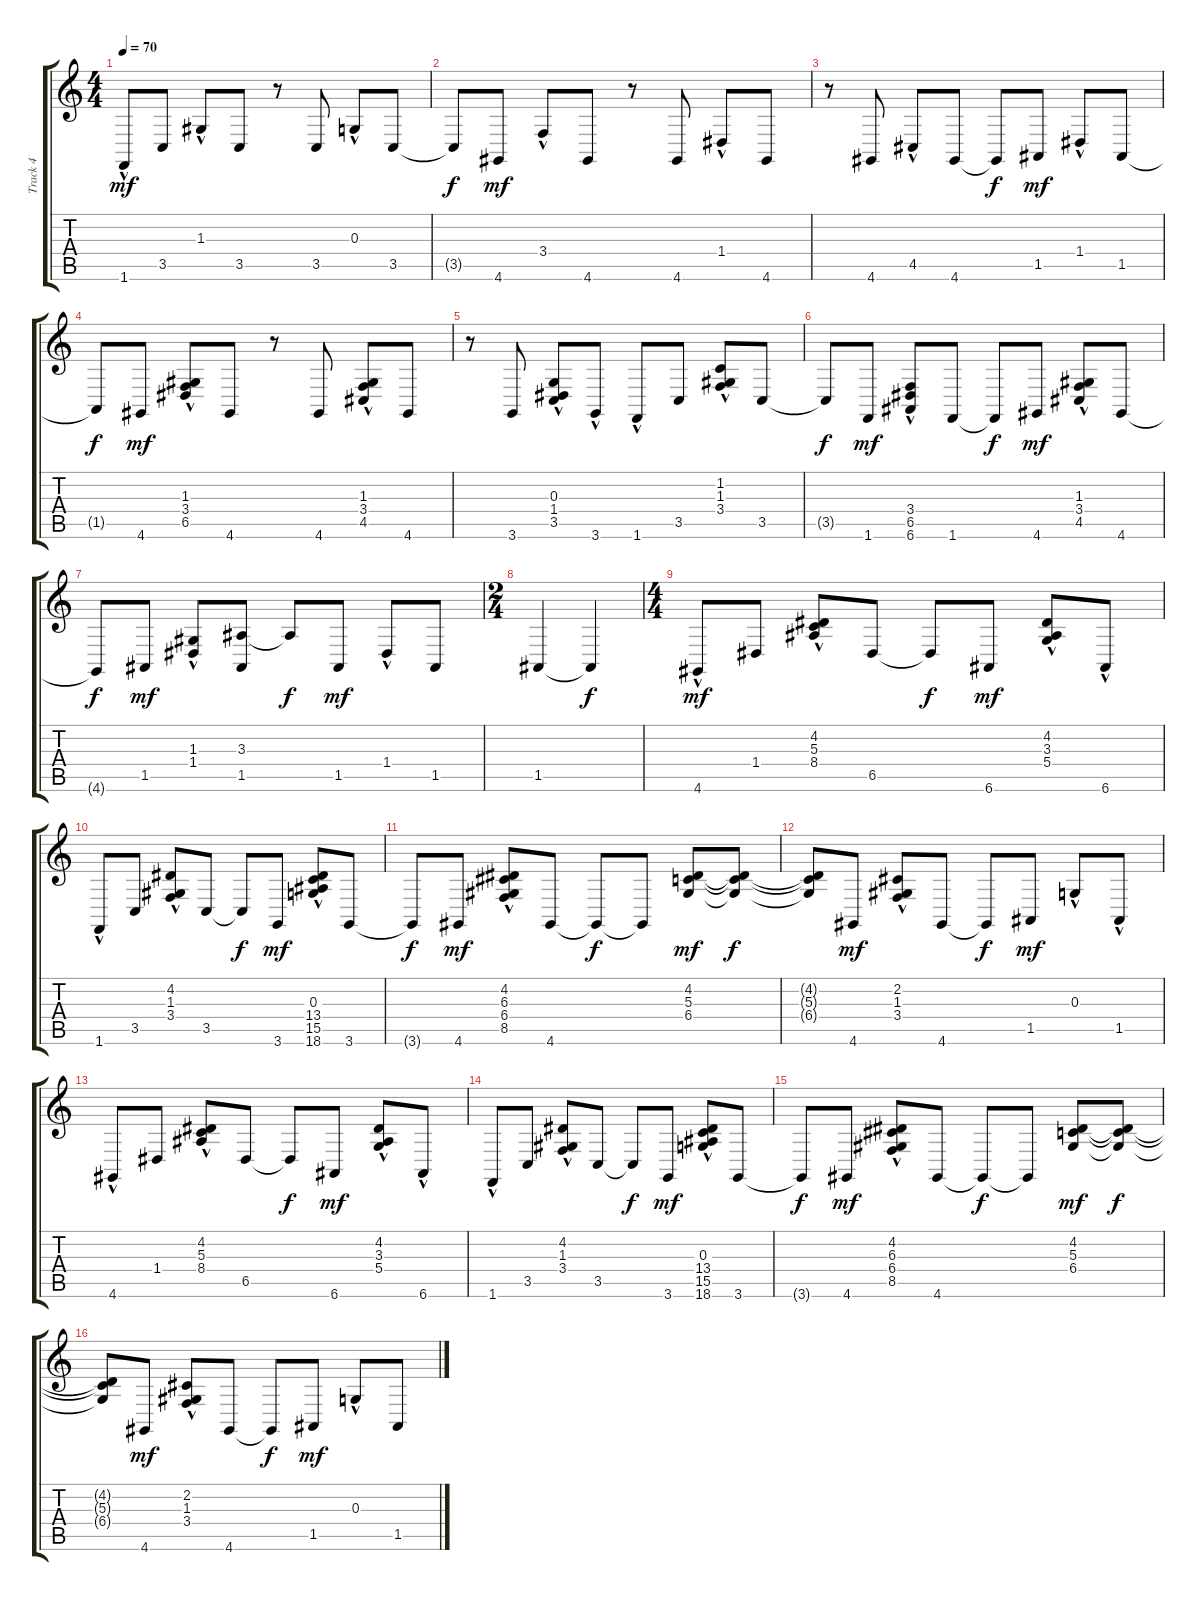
\track ("Track 4" "Track 4") {instrument acousticgrandpiano}
\staff {score tabs}
\tuning (E4 B3 G3 D3 A2 E2) {hide}
\ts (4 4)
\tempo 70
\clef g2
\ks c
1.6{hac}.8{dy mf} 3.5.8 1.3{hac}.8 3.5.8 r.8 3.5.8 0.3{hac}.8 3.5.8 |
3.5{t}.8{dy f} 4.6.8{dy mf} 3.4{hac}.8 4.6.8 r.8 4.6.8 1.4{hac}.8 4.6.8 |
r.8 4.6.8 4.5{hac}.8 4.6.8 4.6{t}.8{dy f} 1.5.8{dy mf} 1.4{hac}.8 1.5.8 |
1.5{t}.8{dy f} 4.6.8{dy mf} (1.3{hac} 3.4{hac} 6.5{hac}).8 4.6.8 r.8 4.6.8 (1.3{hac} 3.4{hac} 4.5{hac}).8 4.6.8 |
r.8 3.6.8 (0.3{hac} 1.4{hac} 3.5{hac}).8 3.6{hac}.8 1.6{hac}.8 3.5.8 (1.2{hac} 1.3{hac} 3.4{hac}).8 3.5.8 |
3.5{t}.8{dy f} 1.6.8{dy mf} (3.4{hac} 6.5{hac} 6.6{hac}).8 1.6.8 1.6{t}.8{dy f} 4.6.8{dy mf} (1.3{hac} 3.4{hac} 4.5{hac}).8 4.6.8 |
4.6{t}.8{dy f} 1.5.8{dy mf} (1.3{hac} 1.4{hac}).8 (3.3 1.5).8 3.3{t}.8{dy f} 1.5.8{dy mf} 1.4{hac}.8 1.5.8 |
\ts (2 4)
1.5.4 1.5{t}.4{dy f} |
\ts (4 4)
4.6{hac}.8{dy mf} 1.4.8 (4.2{hac} 5.3{hac} 8.4{hac}).8 6.5.8 6.5{t}.8{dy f} 6.6.8{dy mf} (4.2{hac} 3.3{hac} 5.4{hac}).8 6.6{hac}.8 |
1.6{hac}.8 3.5.8 (4.2{hac} 1.3{hac} 3.4{hac}).8 3.5.8 3.5{t}.8{dy f} 3.6.8{dy mf} (0.3{hac} 13.4{hac} 15.5{hac} 18.6{hac}).8 3.6.8 |
3.6{t}.8{dy f} 4.6.8{dy mf} (4.2{hac} 6.3{hac} 6.4{hac} 8.5{hac}).8 4.6.8 4.6{t}.8{dy f} 4.6{t}.8 (4.2 5.3 6.4).8{dy mf} (4.2{t} 5.3{t} 6.4{t}).8{dy f} |
(4.2{t} 5.3{t} 6.4{t}).8 4.6.8{dy mf} (2.2{hac} 1.3{hac} 3.4{hac}).8 4.6.8 4.6{t}.8{dy f} 1.5.8{dy mf} 0.3{hac}.8 1.5{hac}.8 |
4.6{hac}.8 1.4.8 (4.2{hac} 5.3{hac} 8.4{hac}).8 6.5.8 6.5{t}.8{dy f} 6.6.8{dy mf} (4.2{hac} 3.3{hac} 5.4{hac}).8 6.6{hac}.8 |
1.6{hac}.8 3.5.8 (4.2{hac} 1.3{hac} 3.4{hac}).8 3.5.8 3.5{t}.8{dy f} 3.6.8{dy mf} (0.3{hac} 13.4{hac} 15.5{hac} 18.6{hac}).8 3.6.8 |
3.6{t}.8{dy f} 4.6.8{dy mf} (4.2{hac} 6.3{hac} 6.4{hac} 8.5{hac}).8 4.6.8 4.6{t}.8{dy f} 4.6{t}.8 (4.2 5.3 6.4).8{dy mf} (4.2{t} 5.3{t} 6.4{t}).8{dy f} |
(4.2{t} 5.3{t} 6.4{t}).8 4.6.8{dy mf} (2.2{hac} 1.3{hac} 3.4{hac}).8 4.6.8 4.6{t}.8{dy f} 1.5.8{dy mf} 0.3{hac}.8 1.5.8
